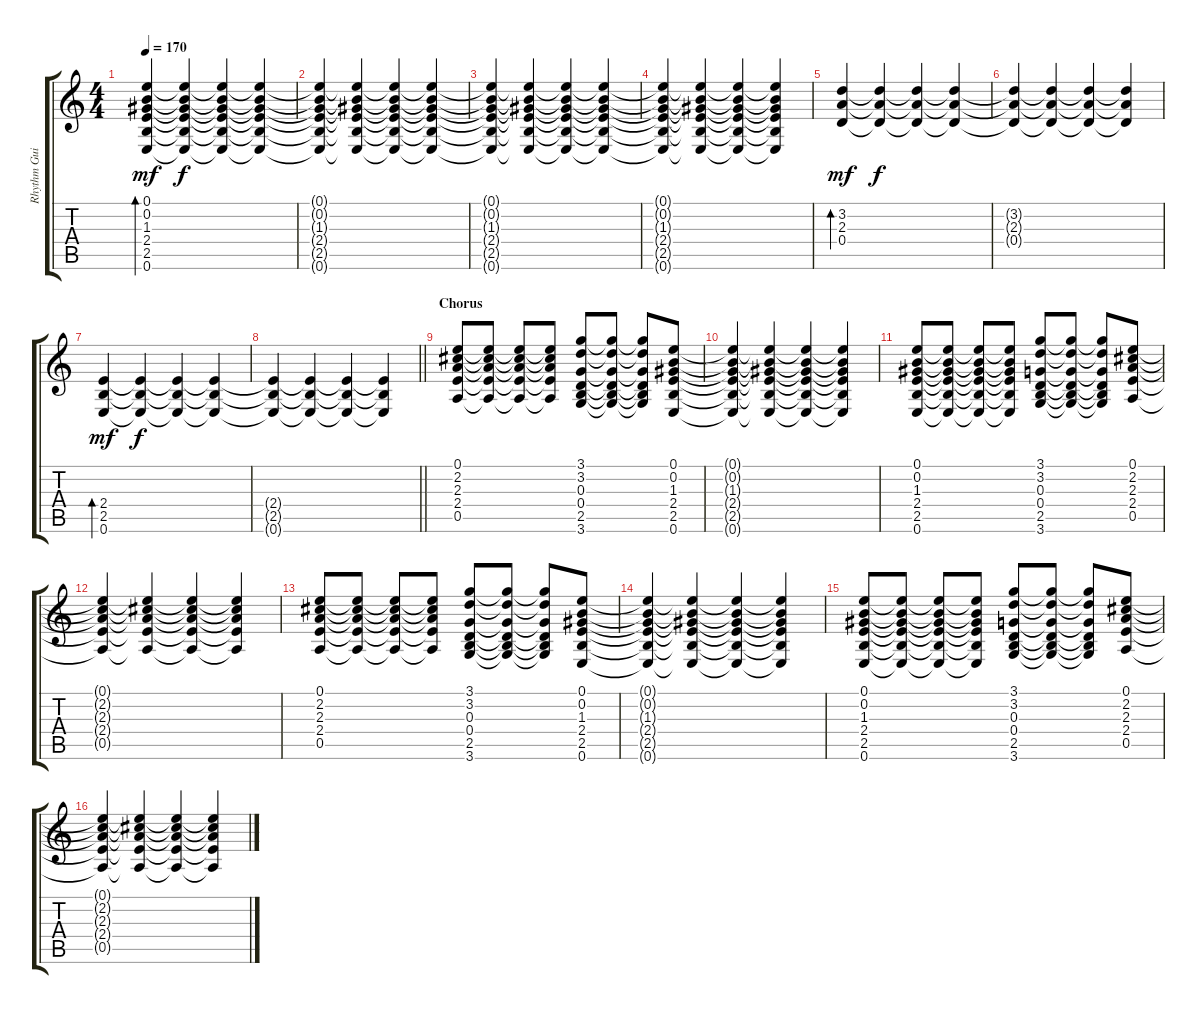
\track ("Rhythm Guitar" "Rhythm Gui") {instrument acousticguitarsteel}
\staff {score tabs}
\tuning (E4 B3 G3 D3 A2 E2) {hide}
\ts (4 4)
\tempo 170
\clef g2
\ks c
(0.1 0.2 1.3 2.4 2.5 0.6).4{bd 480 dy mf} (0.1{t} 0.2{t} 1.3{t} 2.4{t} 2.5{t} 0.6{t}).4{dy f} (0.1{t} 0.2{t} 1.3{t} 2.4{t} 2.5{t} 0.6{t}).4 (0.1{t} 0.2{t} 1.3{t} 2.4{t} 2.5{t} 0.6{t}).4 |
(0.1{t} 0.2{t} 1.3{t} 2.4{t} 2.5{t} 0.6{t}).4 (0.1{t} 0.2{t} 1.3{t} 2.4{t} 2.5{t} 0.6{t}).4 (0.1{t} 0.2{t} 1.3{t} 2.4{t} 2.5{t} 0.6{t}).4 (0.1{t} 0.2{t} 1.3{t} 2.4{t} 2.5{t} 0.6{t}).4 |
(0.1{t} 0.2{t} 1.3{t} 2.4{t} 2.5{t} 0.6{t}).4 (0.1{t} 0.2{t} 1.3{t} 2.4{t} 2.5{t} 0.6{t}).4 (0.1{t} 0.2{t} 1.3{t} 2.4{t} 2.5{t} 0.6{t}).4 (0.1{t} 0.2{t} 1.3{t} 2.4{t} 2.5{t} 0.6{t}).4 |
(0.1{t} 0.2{t} 1.3{t} 2.4{t} 2.5{t} 0.6{t}).4 (0.1{t} 0.2{t} 1.3{t} 2.4{t} 2.5{t} 0.6{t}).4 (0.1{t} 0.2{t} 1.3{t} 2.4{t} 2.5{t} 0.6{t}).4 (0.1{t} 0.2{t} 1.3{t} 2.4{t} 2.5{t} 0.6{t}).4 |
(3.2 2.3 0.4).4{bd 480 dy mf} (3.2{t} 2.3{t} 0.4{t}).4{dy f} (3.2{t} 2.3{t} 0.4{t}).4 (3.2{t} 2.3{t} 0.4{t}).4 |
(3.2{t} 2.3{t} 0.4{t}).4 (3.2{t} 2.3{t} 0.4{t}).4 (3.2{t} 2.3{t} 0.4{t}).4 (3.2{t} 2.3{t} 0.4{t}).4 |
(2.4 2.5 0.6).4{bd 480 dy mf} (2.4{t} 2.5{t} 0.6{t}).4{dy f} (2.4{t} 2.5{t} 0.6{t}).4 (2.4{t} 2.5{t} 0.6{t}).4 |
\barLineRight lightlight
(2.4{t} 2.5{t} 0.6{t}).4 (2.4{t} 2.5{t} 0.6{t}).4 (2.4{t} 2.5{t} 0.6{t}).4 (2.4{t} 2.5{t} 0.6{t}).4 |
\section ("" "Chorus")
(0.1 2.2 2.3 2.4 0.5).8{instrument electricguitarclean} (0.1{t} 2.2{t} 2.3{t} 2.4{t} 0.5{t}).8 (0.1{t} 2.2{t} 2.3{t} 2.4{t} 0.5{t}).8 (0.1{t} 2.2{t} 2.3{t} 2.4{t} 0.5{t}).8 (3.1 3.2 0.3 0.4 2.5 3.6).8 (3.1{t} 3.2{t} 0.3{t} 0.4{t} 2.5{t} 3.6{t}).8 (3.1{t} 3.2{t} 0.3{t} 0.4{t} 2.5{t} 3.6{t}).8 (0.1 0.2 1.3 2.4 2.5 0.6).8 |
(0.1{t} 0.2{t} 1.3{t} 2.4{t} 2.5{t} 0.6{t}).4 (0.1{t} 0.2{t} 1.3{t} 2.4{t} 2.5{t} 0.6{t}).4 (0.1{t} 0.2{t} 1.3{t} 2.4{t} 2.5{t} 0.6{t}).4 (0.1{t} 0.2{t} 1.3{t} 2.4{t} 2.5{t} 0.6{t}).4 |
(0.1 0.2 1.3 2.4 2.5 0.6).8 (0.1{t} 0.2{t} 1.3{t} 2.4{t} 2.5{t} 0.6{t}).8 (0.1{t} 0.2{t} 1.3{t} 2.4{t} 2.5{t} 0.6{t}).8 (0.1{t} 0.2{t} 1.3{t} 2.4{t} 2.5{t} 0.6{t}).8 (3.1 3.2 0.3 0.4 2.5 3.6).8 (3.1{t} 3.2{t} 0.3{t} 0.4{t} 2.5{t} 3.6{t}).8 (3.1{t} 3.2{t} 0.3{t} 0.4{t} 2.5{t} 3.6{t}).8 (0.1 2.2 2.3 2.4 0.5).8 |
(0.1{t} 2.2{t} 2.3{t} 2.4{t} 0.5{t}).4 (0.1{t} 2.2{t} 2.3{t} 2.4{t} 0.5{t}).4 (0.1{t} 2.2{t} 2.3{t} 2.4{t} 0.5{t}).4 (0.1{t} 2.2{t} 2.3{t} 2.4{t} 0.5{t}).4 |
(0.1 2.2 2.3 2.4 0.5).8 (0.1{t} 2.2{t} 2.3{t} 2.4{t} 0.5{t}).8 (0.1{t} 2.2{t} 2.3{t} 2.4{t} 0.5{t}).8 (0.1{t} 2.2{t} 2.3{t} 2.4{t} 0.5{t}).8 (3.1 3.2 0.3 0.4 2.5 3.6).8 (3.1{t} 3.2{t} 0.3{t} 0.4{t} 2.5{t} 3.6{t}).8 (3.1{t} 3.2{t} 0.3{t} 0.4{t} 2.5{t} 3.6{t}).8 (0.1 0.2 1.3 2.4 2.5 0.6).8 |
(0.1{t} 0.2{t} 1.3{t} 2.4{t} 2.5{t} 0.6{t}).4 (0.1{t} 0.2{t} 1.3{t} 2.4{t} 2.5{t} 0.6{t}).4 (0.1{t} 0.2{t} 1.3{t} 2.4{t} 2.5{t} 0.6{t}).4 (0.1{t} 0.2{t} 1.3{t} 2.4{t} 2.5{t} 0.6{t}).4 |
(0.1 0.2 1.3 2.4 2.5 0.6).8 (0.1{t} 0.2{t} 1.3{t} 2.4{t} 2.5{t} 0.6{t}).8 (0.1{t} 0.2{t} 1.3{t} 2.4{t} 2.5{t} 0.6{t}).8 (0.1{t} 0.2{t} 1.3{t} 2.4{t} 2.5{t} 0.6{t}).8 (3.1 3.2 0.3 0.4 2.5 3.6).8 (3.1{t} 3.2{t} 0.3{t} 0.4{t} 2.5{t} 3.6{t}).8 (3.1{t} 3.2{t} 0.3{t} 0.4{t} 2.5{t} 3.6{t}).8 (0.1 2.2 2.3 2.4 0.5).8 |
(0.1{t} 2.2{t} 2.3{t} 2.4{t} 0.5{t}).4 (0.1{t} 2.2{t} 2.3{t} 2.4{t} 0.5{t}).4 (0.1{t} 2.2{t} 2.3{t} 2.4{t} 0.5{t}).4 (0.1{t} 2.2{t} 2.3{t} 2.4{t} 0.5{t}).4
